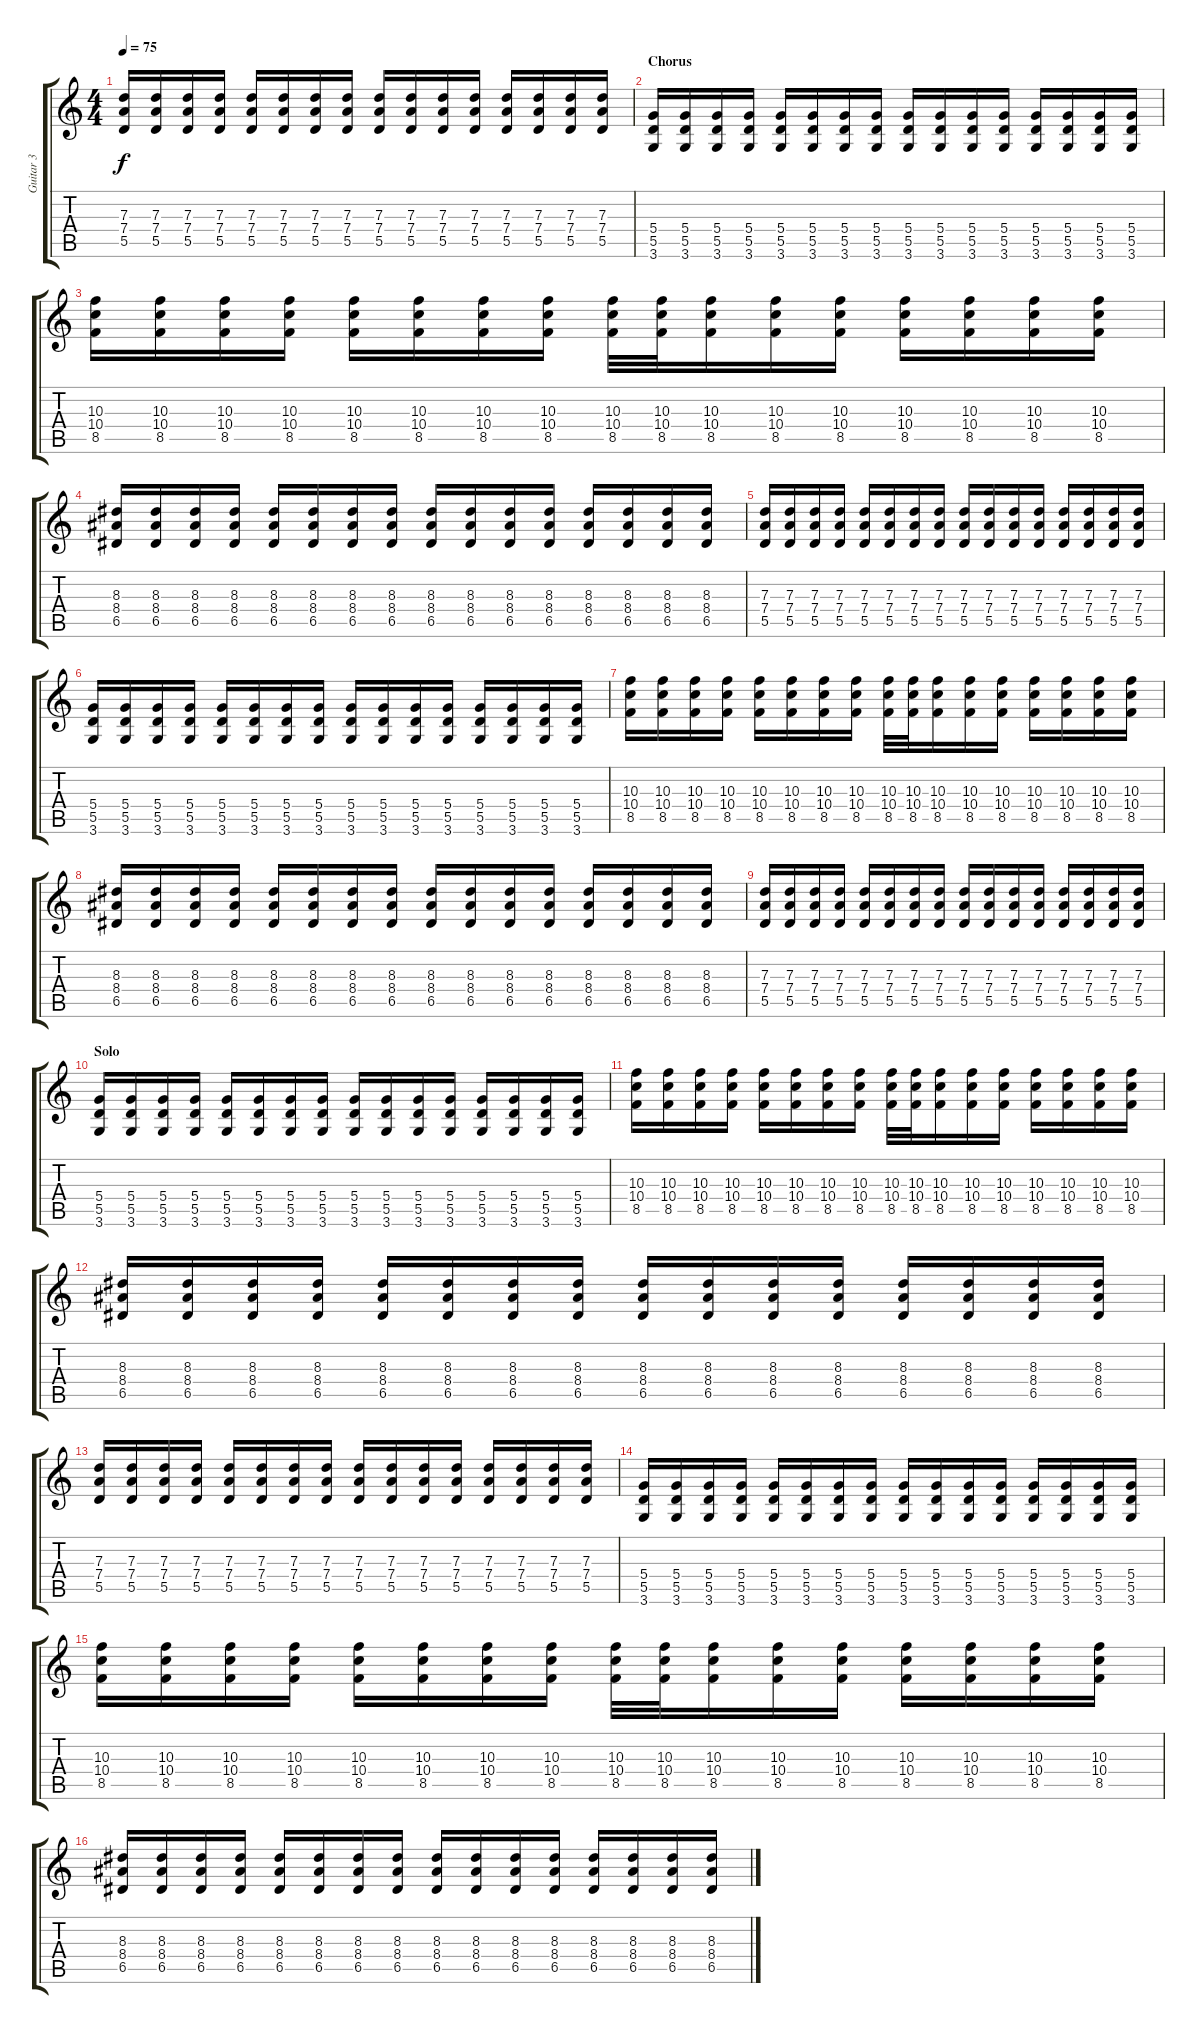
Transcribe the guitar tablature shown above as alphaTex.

\track ("Guitar 3" "Guitar 3") {instrument distortionguitar}
\staff {score tabs}
\tuning (E4 B3 G3 D3 A2 E2) {hide}
\ts (4 4)
\tempo 75
\clef g2
\ks c
(7.3 7.4 5.5).16{dy f} (7.3 7.4 5.5).16 (7.3 7.4 5.5).16 (7.3 7.4 5.5).16 (7.3 7.4 5.5).16 (7.3 7.4 5.5).16 (7.3 7.4 5.5).16 (7.3 7.4 5.5).16 (7.3 7.4 5.5).16 (7.3 7.4 5.5).16 (7.3 7.4 5.5).16 (7.3 7.4 5.5).16 (7.3 7.4 5.5).16 (7.3 7.4 5.5).16 (7.3 7.4 5.5).16 (7.3 7.4 5.5).16 |
\section ("" "Chorus")
(5.4 5.5 3.6).16 (5.4 5.5 3.6).16 (5.4 5.5 3.6).16 (5.4 5.5 3.6).16 (5.4 5.5 3.6).16 (5.4 5.5 3.6).16 (5.4 5.5 3.6).16 (5.4 5.5 3.6).16 (5.4 5.5 3.6).16 (5.4 5.5 3.6).16 (5.4 5.5 3.6).16 (5.4 5.5 3.6).16 (5.4 5.5 3.6).16 (5.4 5.5 3.6).16 (5.4 5.5 3.6).16 (5.4 5.5 3.6).16 |
(10.3 10.4 8.5).16 (10.3 10.4 8.5).16 (10.3 10.4 8.5).16 (10.3 10.4 8.5).16 (10.3 10.4 8.5).16 (10.3 10.4 8.5).16 (10.3 10.4 8.5).16 (10.3 10.4 8.5).16 (10.3 10.4 8.5).32 (10.3 10.4 8.5).32 (10.3 10.4 8.5).16 (10.3 10.4 8.5).16 (10.3 10.4 8.5).16 (10.3 10.4 8.5).16 (10.3 10.4 8.5).16 (10.3 10.4 8.5).16 (10.3 10.4 8.5).16 |
(8.3 8.4 6.5).16 (8.3 8.4 6.5).16 (8.3 8.4 6.5).16 (8.3 8.4 6.5).16 (8.3 8.4 6.5).16 (8.3 8.4 6.5).16 (8.3 8.4 6.5).16 (8.3 8.4 6.5).16 (8.3 8.4 6.5).16 (8.3 8.4 6.5).16 (8.3 8.4 6.5).16 (8.3 8.4 6.5).16 (8.3 8.4 6.5).16 (8.3 8.4 6.5).16 (8.3 8.4 6.5).16 (8.3 8.4 6.5).16 |
(7.3 7.4 5.5).16 (7.3 7.4 5.5).16 (7.3 7.4 5.5).16 (7.3 7.4 5.5).16 (7.3 7.4 5.5).16 (7.3 7.4 5.5).16 (7.3 7.4 5.5).16 (7.3 7.4 5.5).16 (7.3 7.4 5.5).16 (7.3 7.4 5.5).16 (7.3 7.4 5.5).16 (7.3 7.4 5.5).16 (7.3 7.4 5.5).16 (7.3 7.4 5.5).16 (7.3 7.4 5.5).16 (7.3 7.4 5.5).16 |
(5.4 5.5 3.6).16 (5.4 5.5 3.6).16 (5.4 5.5 3.6).16 (5.4 5.5 3.6).16 (5.4 5.5 3.6).16 (5.4 5.5 3.6).16 (5.4 5.5 3.6).16 (5.4 5.5 3.6).16 (5.4 5.5 3.6).16 (5.4 5.5 3.6).16 (5.4 5.5 3.6).16 (5.4 5.5 3.6).16 (5.4 5.5 3.6).16 (5.4 5.5 3.6).16 (5.4 5.5 3.6).16 (5.4 5.5 3.6).16 |
(10.3 10.4 8.5).16 (10.3 10.4 8.5).16 (10.3 10.4 8.5).16 (10.3 10.4 8.5).16 (10.3 10.4 8.5).16 (10.3 10.4 8.5).16 (10.3 10.4 8.5).16 (10.3 10.4 8.5).16 (10.3 10.4 8.5).32 (10.3 10.4 8.5).32 (10.3 10.4 8.5).16 (10.3 10.4 8.5).16 (10.3 10.4 8.5).16 (10.3 10.4 8.5).16 (10.3 10.4 8.5).16 (10.3 10.4 8.5).16 (10.3 10.4 8.5).16 |
(8.3 8.4 6.5).16 (8.3 8.4 6.5).16 (8.3 8.4 6.5).16 (8.3 8.4 6.5).16 (8.3 8.4 6.5).16 (8.3 8.4 6.5).16 (8.3 8.4 6.5).16 (8.3 8.4 6.5).16 (8.3 8.4 6.5).16 (8.3 8.4 6.5).16 (8.3 8.4 6.5).16 (8.3 8.4 6.5).16 (8.3 8.4 6.5).16 (8.3 8.4 6.5).16 (8.3 8.4 6.5).16 (8.3 8.4 6.5).16 |
(7.3 7.4 5.5).16 (7.3 7.4 5.5).16 (7.3 7.4 5.5).16 (7.3 7.4 5.5).16 (7.3 7.4 5.5).16 (7.3 7.4 5.5).16 (7.3 7.4 5.5).16 (7.3 7.4 5.5).16 (7.3 7.4 5.5).16 (7.3 7.4 5.5).16 (7.3 7.4 5.5).16 (7.3 7.4 5.5).16 (7.3 7.4 5.5).16 (7.3 7.4 5.5).16 (7.3 7.4 5.5).16 (7.3 7.4 5.5).16 |
\section ("" "Solo")
(5.4 5.5 3.6).16 (5.4 5.5 3.6).16 (5.4 5.5 3.6).16 (5.4 5.5 3.6).16 (5.4 5.5 3.6).16 (5.4 5.5 3.6).16 (5.4 5.5 3.6).16 (5.4 5.5 3.6).16 (5.4 5.5 3.6).16 (5.4 5.5 3.6).16 (5.4 5.5 3.6).16 (5.4 5.5 3.6).16 (5.4 5.5 3.6).16 (5.4 5.5 3.6).16 (5.4 5.5 3.6).16 (5.4 5.5 3.6).16 |
(10.3 10.4 8.5).16 (10.3 10.4 8.5).16 (10.3 10.4 8.5).16 (10.3 10.4 8.5).16 (10.3 10.4 8.5).16 (10.3 10.4 8.5).16 (10.3 10.4 8.5).16 (10.3 10.4 8.5).16 (10.3 10.4 8.5).32 (10.3 10.4 8.5).32 (10.3 10.4 8.5).16 (10.3 10.4 8.5).16 (10.3 10.4 8.5).16 (10.3 10.4 8.5).16 (10.3 10.4 8.5).16 (10.3 10.4 8.5).16 (10.3 10.4 8.5).16 |
(8.3 8.4 6.5).16 (8.3 8.4 6.5).16 (8.3 8.4 6.5).16 (8.3 8.4 6.5).16 (8.3 8.4 6.5).16 (8.3 8.4 6.5).16 (8.3 8.4 6.5).16 (8.3 8.4 6.5).16 (8.3 8.4 6.5).16 (8.3 8.4 6.5).16 (8.3 8.4 6.5).16 (8.3 8.4 6.5).16 (8.3 8.4 6.5).16 (8.3 8.4 6.5).16 (8.3 8.4 6.5).16 (8.3 8.4 6.5).16 |
(7.3 7.4 5.5).16 (7.3 7.4 5.5).16 (7.3 7.4 5.5).16 (7.3 7.4 5.5).16 (7.3 7.4 5.5).16 (7.3 7.4 5.5).16 (7.3 7.4 5.5).16 (7.3 7.4 5.5).16 (7.3 7.4 5.5).16 (7.3 7.4 5.5).16 (7.3 7.4 5.5).16 (7.3 7.4 5.5).16 (7.3 7.4 5.5).16 (7.3 7.4 5.5).16 (7.3 7.4 5.5).16 (7.3 7.4 5.5).16 |
(5.4 5.5 3.6).16 (5.4 5.5 3.6).16 (5.4 5.5 3.6).16 (5.4 5.5 3.6).16 (5.4 5.5 3.6).16 (5.4 5.5 3.6).16 (5.4 5.5 3.6).16 (5.4 5.5 3.6).16 (5.4 5.5 3.6).16 (5.4 5.5 3.6).16 (5.4 5.5 3.6).16 (5.4 5.5 3.6).16 (5.4 5.5 3.6).16 (5.4 5.5 3.6).16 (5.4 5.5 3.6).16 (5.4 5.5 3.6).16 |
(10.3 10.4 8.5).16 (10.3 10.4 8.5).16 (10.3 10.4 8.5).16 (10.3 10.4 8.5).16 (10.3 10.4 8.5).16 (10.3 10.4 8.5).16 (10.3 10.4 8.5).16 (10.3 10.4 8.5).16 (10.3 10.4 8.5).32 (10.3 10.4 8.5).32 (10.3 10.4 8.5).16 (10.3 10.4 8.5).16 (10.3 10.4 8.5).16 (10.3 10.4 8.5).16 (10.3 10.4 8.5).16 (10.3 10.4 8.5).16 (10.3 10.4 8.5).16 |
(8.3 8.4 6.5).16 (8.3 8.4 6.5).16 (8.3 8.4 6.5).16 (8.3 8.4 6.5).16 (8.3 8.4 6.5).16 (8.3 8.4 6.5).16 (8.3 8.4 6.5).16 (8.3 8.4 6.5).16 (8.3 8.4 6.5).16 (8.3 8.4 6.5).16 (8.3 8.4 6.5).16 (8.3 8.4 6.5).16 (8.3 8.4 6.5).16 (8.3 8.4 6.5).16 (8.3 8.4 6.5).16 (8.3 8.4 6.5).16
